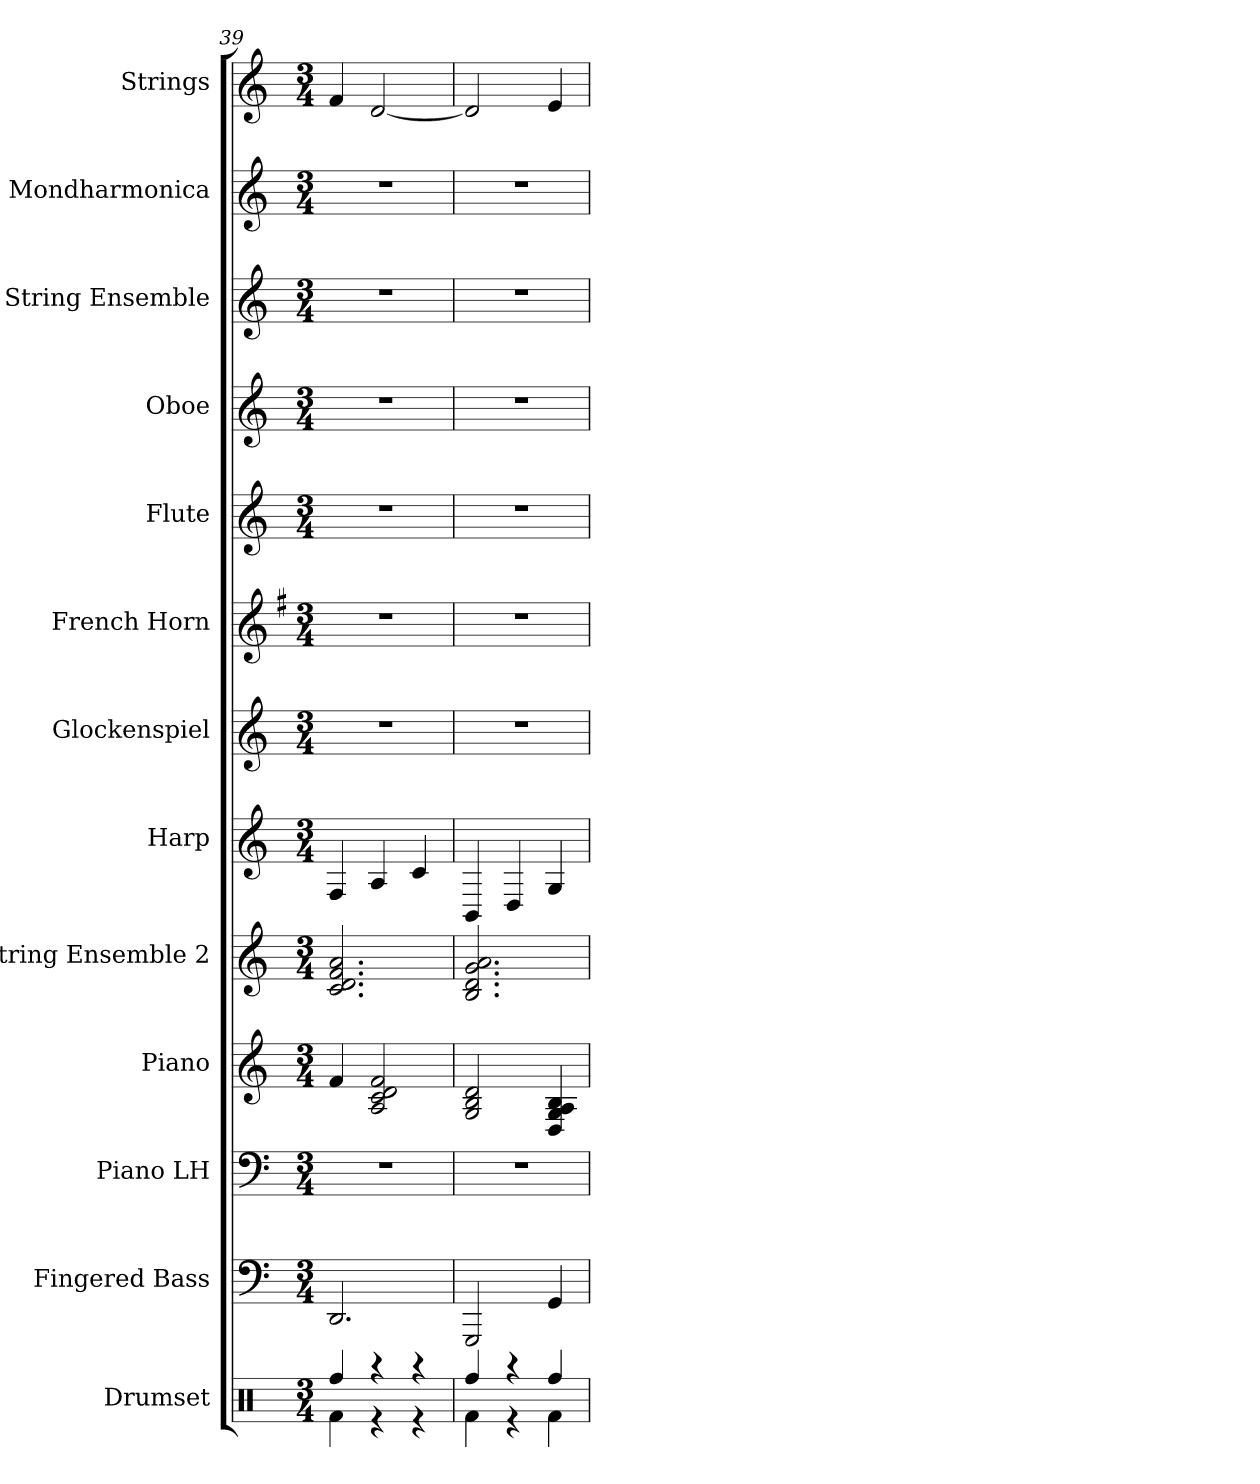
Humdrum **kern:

**kern	**kern	**kern	**kern	**kern	**kern	**kern	**kern	**kern	**kern	**kern	**kern	**kern
*part13	*part12	*part11	*part10	*part9	*part8	*part7	*part6	*part5	*part4	*part3	*part2	*part1
*staff13	*staff12	*staff11	*staff10	*staff9	*staff8	*staff7	*staff6	*staff5	*staff4	*staff3	*staff2	*staff1
*I"Drumset	*I"Fingered Bass	*I"Piano LH	*I"Piano	*I"String Ensemble 2	*I"Harp	*I"Glockenspiel	*I"French Horn	*I"Flute	*I"Oboe	*I"String Ensemble	*I"Mondharmonica	*I"Strings
*I'Drumset	*I'Fingered Bass	*I'Piano LH	*I'Piano	*I'String Ensemble 2	*I'Harp	*I'Glockenspiel	*I'French Horn	*I'Flute	*I'Oboe	*I'String Ensemble	*I'Mondharmonica	*I'Strings
!!LO:PB:g=z
*clefX	*clefF4	*clefF4	*clefG2	*clefG2	*clefG2	*clefG2	*clefG2	*clefG2	*clefG2	*clefG2	*clefG2	*clefG2
*	*ITrd-7c-12	*	*	*	*	*ITrd7c12	*ITrd4c7	*	*	*	*	*
*k[]	*k[]	*k[]	*k[]	*k[]	*k[]	*k[]	*k[]	*k[]	*k[]	*k[]	*k[]	*k[]
*M3/4	*M3/4	*M3/4	*M3/4	*M3/4	*M3/4	*M3/4	*M3/4	*M3/4	*M3/4	*M3/4	*M3/4	*M3/4
=39	=39	=39	=39	=39	=39	=39	=39	=39	=39	=39	=39	=39
*^	*	*	*	*	*	*	*	*	*	*	*	*
4Rff/	4Rf\	2.D/	2.r	4f/	2.c/ 2.d/ 2.f/ 2.a/	4F/	2.r	2.r	2.r	2.r	2.r	2.r	4f/
4r	4r	.	.	2A/ 2c/ 2d/ 2f/	.	4A/	.	.	.	.	.	.	[2d/
4r	4r	.	.	.	.	4c/	.	.	.	.	.	.	.
=40	=40	=40	=40	=40	=40	=40	=40	=40	=40	=40	=40	=40	=40
4Rff/	4Rf\	2GG/	2.r	2G/ 2B/ 2d/	2.B/ 2.d/ 2.g/ 2.a/	4BB/	2.r	2.r	2.r	2.r	2.r	2.r	2d/]
4r	4r	.	.	.	.	4D/	.	.	.	.	.	.	.
4Rff/	4Rf\	4G/	.	4D/ 4G/ 4A/ 4B/	.	4G/	.	.	.	.	.	.	4e/
*v	*v	*	*	*	*	*	*	*	*	*	*	*	*
=	=	=	=	=	=	=	=	=	=	=	=	=
*-	*-	*-	*-	*-	*-	*-	*-	*-	*-	*-	*-	*-
